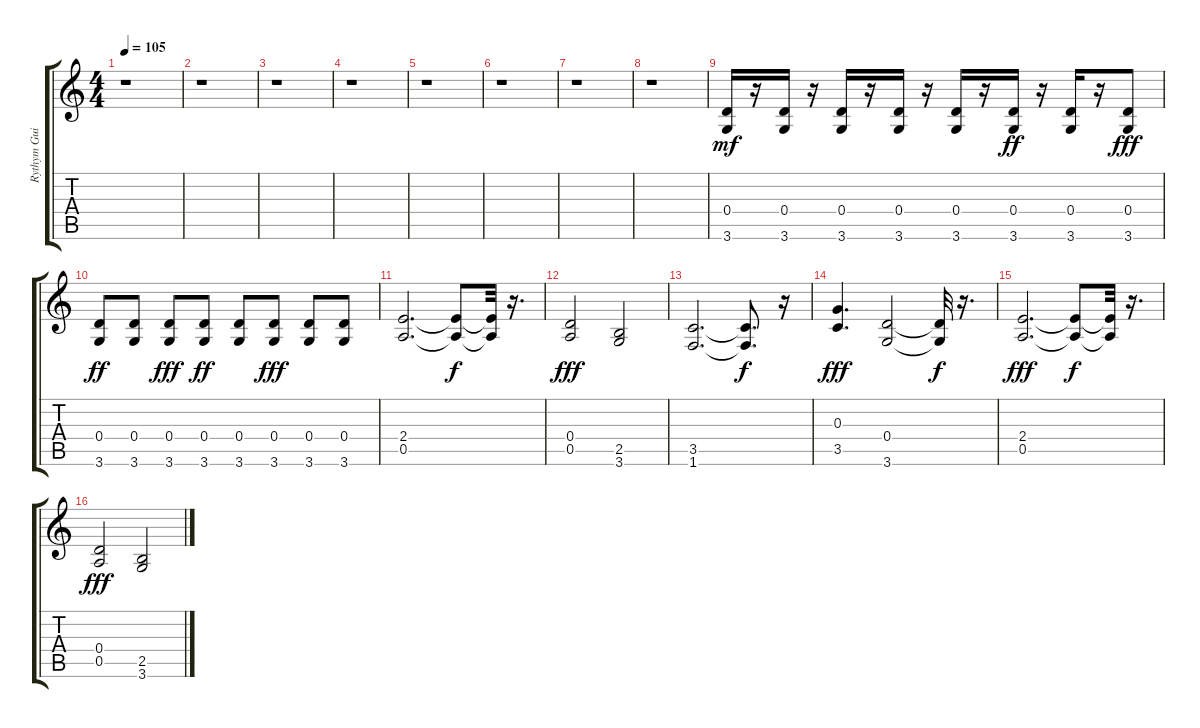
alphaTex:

\track ("Rythym Guitar" "Rythym Gui") {instrument overdrivenguitar}
\staff {score tabs}
\tuning (E4 B3 G3 D3 A2 E2) {hide}
\ts (4 4)
\tempo 105
\clef g2
\ks c
r.1{dy mf} |
r.1 |
r.1 |
r.1 |
r.1 |
r.1 |
r.1 |
r.1 |
(0.4 3.6).16 r.16 (0.4 3.6).16 r.16 (0.4 3.6).16 r.16 (0.4 3.6).16 r.16 (0.4 3.6).16 r.16 (0.4 3.6).16{dy ff} r.16 (0.4 3.6).16 r.16 (0.4 3.6).8{dy fff} |
(0.4 3.6).8{dy ff} (0.4 3.6).8 (0.4 3.6).8{dy fff} (0.4 3.6).8{dy ff} (0.4 3.6).8 (0.4 3.6).8{dy fff} (0.4 3.6).8 (0.4 3.6).8 |
(2.4 0.5).2{d} (2.4{t} 0.5{t}).8{dy f} (2.4{t} 0.5{t}).32 r.16{d} |
(0.4 0.5).2{dy fff} (2.5 3.6).2 |
(3.5 1.6).2{d} (3.5{t} 1.6{t}).8{d dy f} r.16 |
(0.3 3.5).4{d dy fff} (0.4 3.6).2 (0.4{t} 3.6{t}).32{dy f} r.16{d} |
(2.4 0.5).2{d dy fff} (2.4{t} 0.5{t}).8{dy f} (2.4{t} 0.5{t}).32 r.16{d} |
(0.4 0.5).2{dy fff} (2.5 3.6).2
